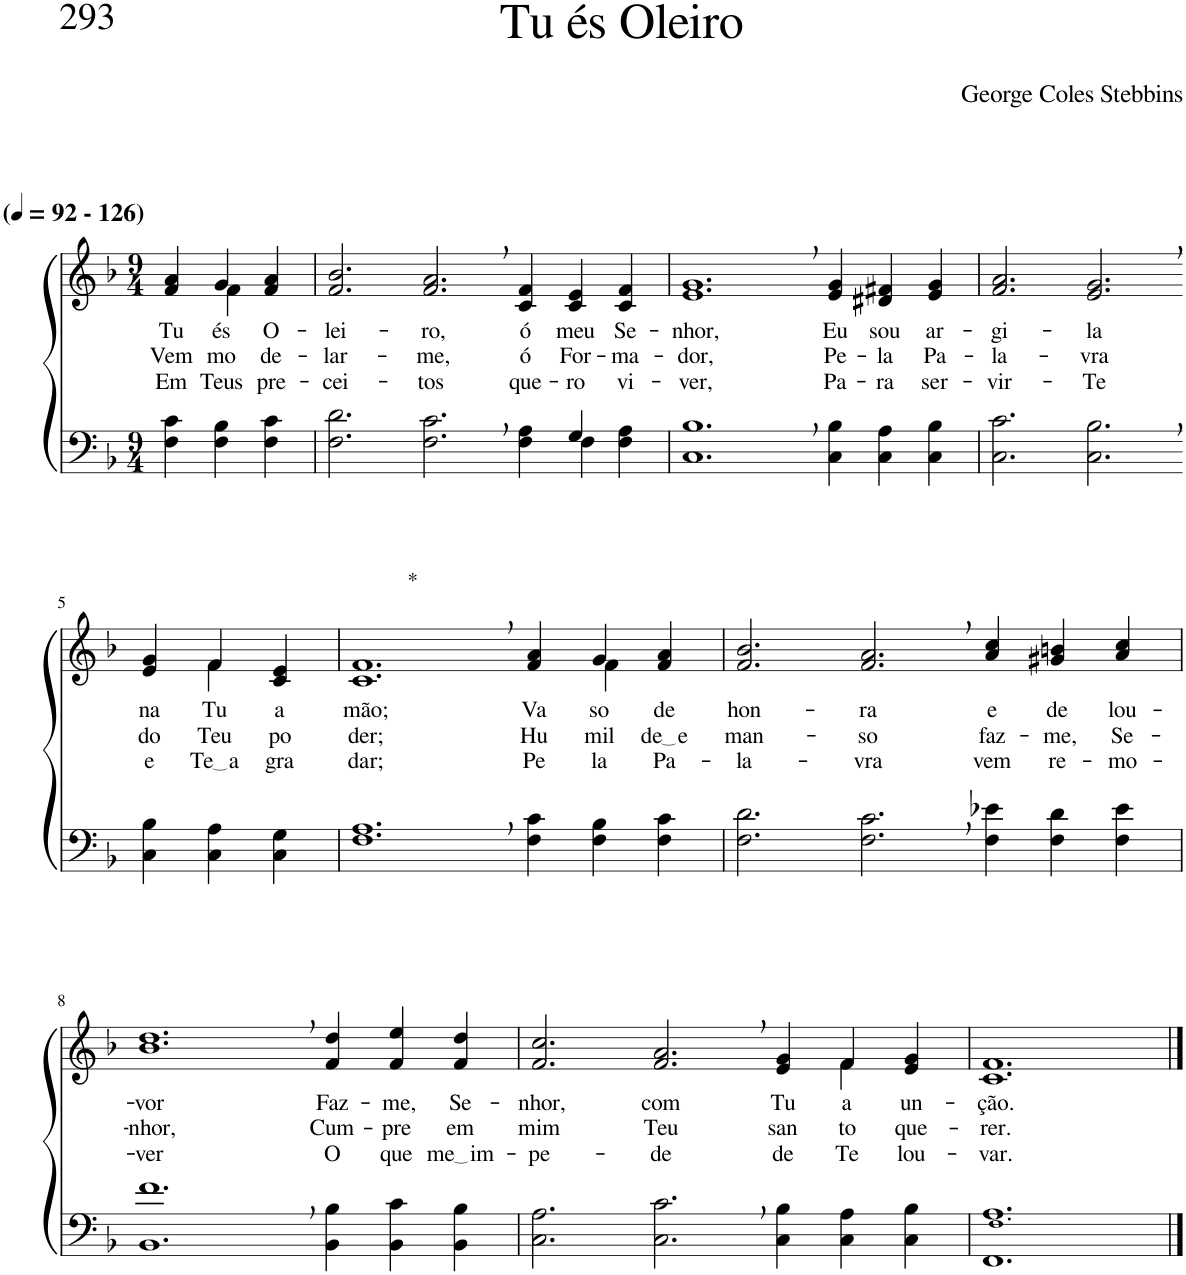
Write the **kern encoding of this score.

**kern	**kern	**text	**text	**text
*part2	*part1	*part1	*part1	*part1
*staff2	*staff1	*staff1	*staff1	*staff1
*I"Parte III e IV	*I"Parte I e II	*	*	*
*clefF4	*clefG2	*	*	*
*Trd1c2	*Trd1c2	*	*	*
*k[b-]	*k[b-]	*	*	*
*M9/4	*M9/4	*	*	*
*MM92	*MM92	*	*	*
=1	=1	=1	=1	=1
!	!LO:TX:a:B:t=(	!	!	!
!	!LO:TX:a:B:t=- 126)	!	!	!
!	!	!LO:LY:b	!LO:LY:b	!LO:LY:b
*	*^	*	*	*
4F\ 4c\	4f/ 4a/	4ryy	Tu	Vem	Em
!	!	!	!LO:LY:b	!LO:LY:b	!LO:LY:b
4F\ 4B-\	4g/	4f\	és	mo-	Teus
!	!	!	!LO:LY:b	!LO:LY:b	!LO:LY:b
4F\ 4c\	4f/ 4a/	4ryy	O-	-de-	pre-
=2	=2	=2	=2	=2	=2
*^	*	*	*	*	*
!	!	!	!	!LO:LY:b	!LO:LY:b	!LO:LY:b
*	*	*v	*v	*	*	*
2.F\ 2.d\	1..ryy	2.f/ 2.b-/	-lei-	-lar-	-cei-
!	!	!	!LO:LY:b	!LO:LY:b	!LO:LY:b
2.F\, 2.c\,	.	2.f/, 2.a/,	-ro,	-me,	-tos
!	!	!	!LO:LY:b	!LO:LY:b	!LO:LY:b
4F\ 4A\	.	4c/ 4f/	ó	ó	que-
!	!	!	!LO:LY:b	!LO:LY:b	!LO:LY:b
4F\	4G/	4c/ 4e/	meu	For-	-ro
!	!	!	!LO:LY:b	!LO:LY:b	!LO:LY:b
4F\ 4A\	4ryy	4c/ 4f/	Se-	-ma-	vi-
=3	=3	=3	=3	=3	=3
!	!	!	!LO:LY:b	!LO:LY:b	!LO:LY:b
*v	*v	*	*	*	*
1.C, 1.B-,	1.e, 1.g,	-nhor,	-dor,	-ver,
!	!	!LO:LY:b	!LO:LY:b	!LO:LY:b
4C\ 4B-\	4e/ 4g/	Eu	Pe-	Pa-
!	!	!LO:LY:b	!LO:LY:b	!LO:LY:b
4C\ 4A\	4d#X/ 4f#X/	sou	-la	-ra
!	!	!LO:LY:b	!LO:LY:b	!LO:LY:b
4C\ 4B-\	4e/ 4g/	ar-	Pa-	ser-
=4	=4	=4	=4	=4
!	!	!LO:LY:b	!LO:LY:b	!LO:LY:b
2.C\ 2.c\	2.f/ 2.a/	-gi-	-la-	-vir-
!	!	!LO:LY:b	!LO:LY:b	!LO:LY:b
2.C\, 2.B-\,	2.e/, 2.g/,	-la	-vra	-Te
!!LO:LB:g=z
=5-	=5-	=5-	=5-	=5-
*	*^	*	*	*
!	!	!	!LO:LY:b	!LO:LY:b	!LO:LY:b
4C\ 4B-\	4ryy	4e/ 4g/	-na	do	e
!	!	!	!LO:LY:b	!LO:LY:b	!LO:LY:b
4C\ 4A\	4f\	4f/	Tu-	Teu	Te a
!	!	!	!LO:LY:b	!LO:LY:b	!LO:LY:b
4C\ 4G\	4ryy	4c/ 4e/	a	po-	-gra-
=6	=6	=6	=6	=6	=6
!	!LO:TX:a:t=*	!	!	!	!
!	!	!	!LO:LY:b	!LO:LY:b	!LO:LY:b
1.F, 1.A,	1.c, 1.f,	1..ryy	-mão;	-der;	-dar;
!	!	!	!LO:LY:b	!LO:LY:b	!LO:LY:b
4F\ 4c\	4f/ 4a/	.	Va-	Hu-	Pe-
!	!	!	!LO:LY:b	!LO:LY:b	!LO:LY:b
4F\ 4B-\	4g/	4f\	-so	mil-	-la
!	!	!	!LO:LY:b	!LO:LY:b	!LO:LY:b
4F\ 4c\	4f/ 4a/	4ryy	de	de e	-Pa-
=7	=7	=7	=7	=7	=7
!	!	!	!LO:LY:b	!LO:LY:b	!LO:LY:b
*	*v	*v	*	*	*
2.F\ 2.d\	2.f/ 2.b-/	hon-	man-	-la-
!	!	!LO:LY:b	!LO:LY:b	!LO:LY:b
2.F\, 2.c\,	2.f/, 2.a/,	-ra	-so	-vra
!	!	!LO:LY:b	!LO:LY:b	!LO:LY:b
4F\ 4e-X\	4a/ 4cc/	e	faz-	vem
!	!	!LO:LY:b	!LO:LY:b	!LO:LY:b
4F\ 4d\	4g#X/ 4bn/	de	-me,	re-
!	!	!LO:LY:b	!LO:LY:b	!LO:LY:b
4F\ 4e-\	4a/ 4cc/	lou-	Se-	-mo-
!!LO:LB:g=z
=8	=8	=8	=8	=8
!	!	!LO:LY:b	!LO:LY:b	!LO:LY:b
1.BB-, 1.f,	1.b-, 1.dd,	-vor	-nhor,	-ver
!	!	!LO:LY:b	!LO:LY:b	!LO:LY:b
4BB-\ 4B-\	4f/ 4dd/	Faz-	Cum-	O
!	!	!LO:LY:b	!LO:LY:b	!LO:LY:b
4BB-\ 4c\	4f/ 4ee/	-me,	-pre	que
!	!	!LO:LY:b	!LO:LY:b	!LO:LY:b
4BB-\ 4B-\	4f/ 4dd/	Se-	em	me im
=9	=9	=9	=9	=9
!	!	!LO:LY:b	!LO:LY:b	!LO:LY:b
*	*^	*	*	*
2.C\ 2.A\	2.f/ 2.cc/	1..ryy	-nhor,	mim	-pe-
!	!	!	!LO:LY:b	!LO:LY:b	!LO:LY:b
2.C\, 2.c\,	2.f/, 2.a/,	.	com	Teu	-de
!	!	!	!LO:LY:b	!LO:LY:b	!LO:LY:b
4C\ 4B-\	4e/ 4g/	.	Tu-	san-	de
!	!	!	!LO:LY:b	!LO:LY:b	!LO:LY:b
4C\ 4A\	4f/	4f\	a	-to	Te
!	!	!	!LO:LY:b	!LO:LY:b	!LO:LY:b
4C\ 4B-\	4e/ 4g/	4ryy	un-	que-	lou-
=10	=10	=10	=10	=10	=10
!	!	!	!LO:LY:b	!LO:LY:b	!LO:LY:b
*	*v	*v	*	*	*
1.FF 1.F! 1.A	1.c 1.f	-ção.	-rer.	-var.
==	==	==	==	==
*-	*-	*-	*-	*-
